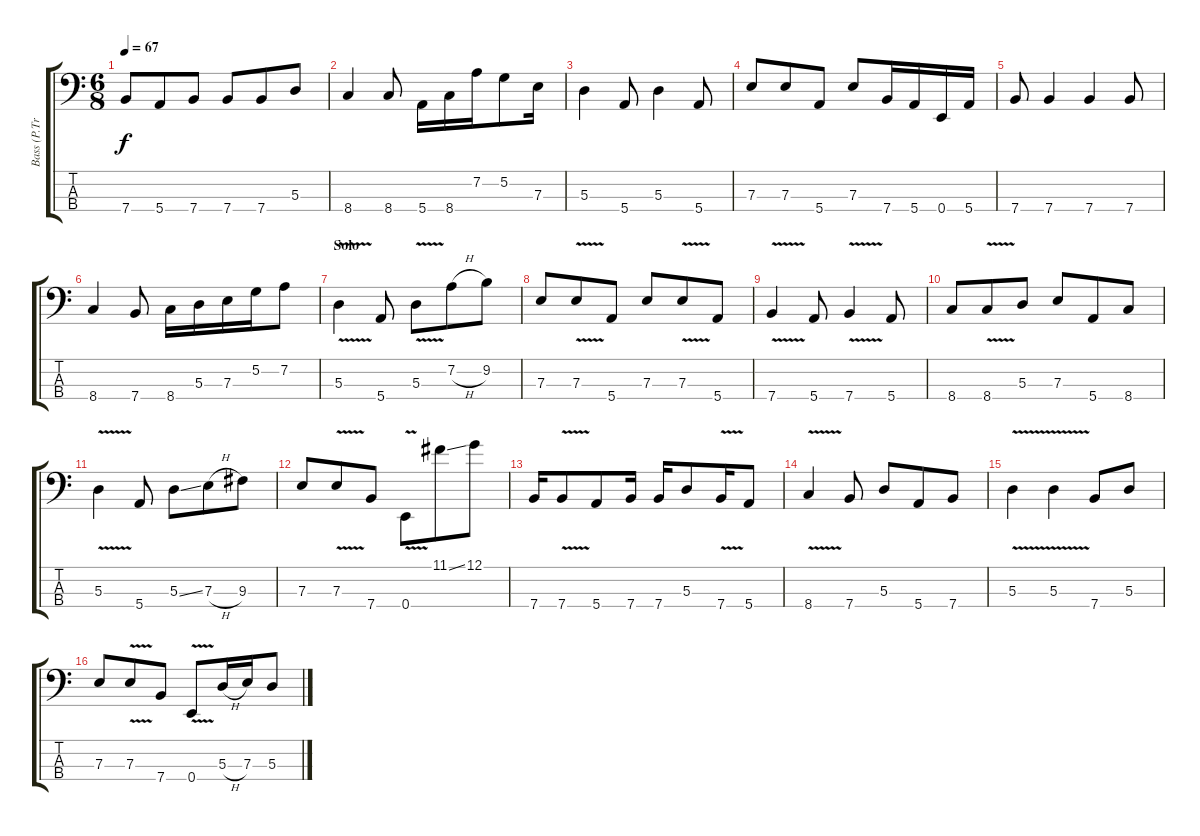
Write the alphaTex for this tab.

\track ("Bass (P.Trewavas)" "Bass (P.Tr") {instrument electricbassfinger}
\staff {score tabs}
\tuning (G2 D2 A1 E1) {hide}
\ts (6 8)
\tempo 67
\clef f4
\ks c
7.4.8{dy f} 5.4.8 7.4.8 7.4.8 7.4.8 5.3.8 |
8.4.4 8.4.8 5.4.16 8.4.16 7.2.16 5.2.8 7.3.16 |
5.3.4 5.4.8 5.3.4 5.4.8 |
7.3.8 7.3.8 5.4.8 7.3.8 7.4.16 5.4.16 0.4.16 5.4.16 |
7.4.8 7.4.4 7.4.4 7.4.8 |
8.4.4 7.4.8 8.4.16 5.3.16 7.3.16 5.2.16 7.2.8 |
\section ("" "Solo")
5.3{v}.4 5.4.8 5.3{v}.8 7.2{h}.8 9.2.8 |
7.3.8 7.3{v}.8 5.4.8 7.3.8 7.3{v}.8 5.4.8 |
7.4{v}.4 5.4.8 7.4{v}.4 5.4.8 |
8.4.8 8.4{v}.8 5.3.8 7.3.8 5.4.8 8.4.8 |
5.3{v}.4 5.4.8 5.3{ss}.8 7.3{h}.8 9.3.8 |
7.3.8 7.3{v}.8 7.4.8 0.4{v}.8 11.1{ss}.8 12.1.8 |
7.4.16 7.4{v}.8 5.4.8 7.4.16 7.4.16 5.3.8 7.4{v}.16 5.4.8 |
8.4{v}.4 7.4.8 5.3.8 5.4.8 7.4.8 |
5.3{v}.4 5.3{v}.4 7.4.8 5.3.8 |
7.3.8 7.3{v}.8 7.4.8 0.4{v}.8 5.3{h}.16 7.3.16 5.3.8
